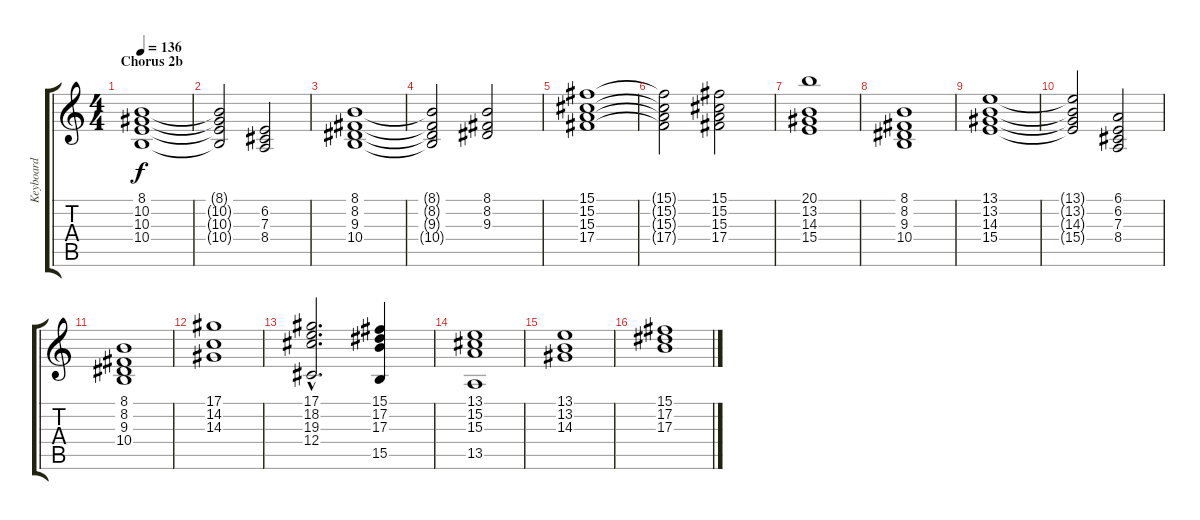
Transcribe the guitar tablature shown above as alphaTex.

\track ("Keyboard" "Keyboard") {instrument stringensemble1}
\staff {score tabs}
\tuning (Eb4 Bb3 Gb3 Db3 Ab2 Eb2) {hide}
\ts (4 4)
\section ("" "Chorus 2b")
\tempo 136
\clef g2
\ks c
(8.1 10.2 10.3 10.4).1{dy f} |
(8.1{t} 10.2{t} 10.3{t} 10.4{t}).2 (6.2 7.3 8.4).2 |
(8.1 8.2 9.3 10.4).1 |
(8.1{t} 8.2{t} 9.3{t} 10.4{t}).2 (8.1 8.2 9.3).2 |
(15.1 15.2 15.3 17.4).1 |
(15.1{t} 15.2{t} 15.3{t} 17.4{t}).2 (15.1 15.2 15.3 17.4).2 |
(20.1 13.2 14.3 15.4).1 |
(8.1 8.2 9.3 10.4).1 |
(13.1 13.2 14.3 15.4).1 |
(13.1{t} 13.2{t} 14.3{t} 15.4{t}).2 (6.1 6.2 7.3 8.4).2 |
(8.1 8.2 9.3 10.4).1 |
(17.1 14.2 14.3).1 |
(17.1{hac} 18.2{hac} 19.3{hac} 12.4{hac}).2{d} (15.1 17.2 17.3 15.5).4 |
(13.1 15.2 15.3 13.5).1 |
(13.1 13.2 14.3).1 |
(15.1 17.2 17.3).1
